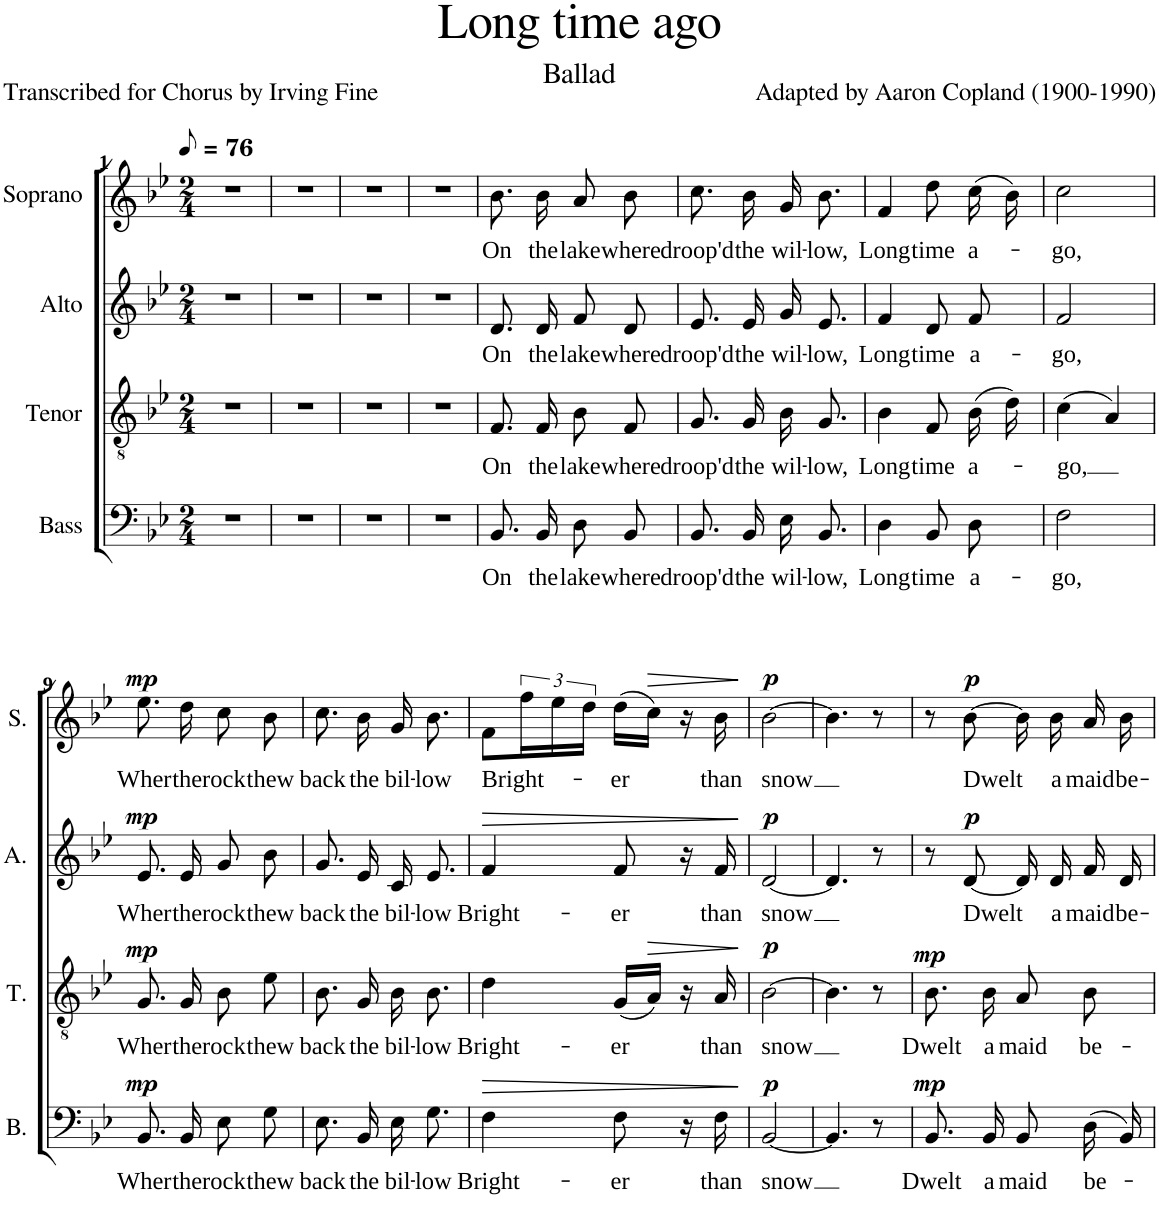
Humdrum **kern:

**kern	**text	**dynam	**kern	**text	**dynam	**kern	**text	**dynam	**kern	**text	**dynam
*part4	*part4	*part4	*part3	*part3	*part3	*part2	*part2	*part2	*part1	*part1	*part1
*staff4	*staff4	*staff4	*staff3	*staff3	*staff3	*staff2	*staff2	*staff2	*staff1	*staff1	*staff1
*I"Bass	*	*	*I"Tenor	*	*	*I"Alto	*	*	*I"Soprano	*	*
*I'B.	*	*	*I'T.	*	*	*I'A.	*	*	*I'S.	*	*
*clefF4	*	*	*clefGv2	*	*	*clefG2	*	*	*clefG2	*	*
*k[b-e-]	*	*	*k[b-e-]	*	*	*k[b-e-]	*	*	*k[b-e-]	*	*
*M2/4	*	*	*M2/4	*	*	*M2/4	*	*	*M2/4	*	*
*MM38	*	*	*MM38	*	*	*MM38	*	*	*MM38	*	*
=1	=1	=1	=1	=1	=1	=1	=1	=1	=1	=1	=1
2r	.	.	2r	.	.	2r	.	.	2r	.	.
=2	=2	=2	=2	=2	=2	=2	=2	=2	=2	=2	=2
2r	.	.	2r	.	.	2r	.	.	2r	.	.
=3	=3	=3	=3	=3	=3	=3	=3	=3	=3	=3	=3
2r	.	.	2r	.	.	2r	.	.	2r	.	.
=4	=4	=4	=4	=4	=4	=4	=4	=4	=4	=4	=4
2r	.	.	2r	.	.	2r	.	.	2r	.	.
=5	=5	=5	=5	=5	=5	=5	=5	=5	=5	=5	=5
!	!LO:LY:b	!	!	!LO:LY:b	!	!	!LO:LY:b	!	!	!LO:LY:b	!
8.BB-/L	On	.	8.F/	On	.	8.d/L	On	.	8.b-\	On	.
!	!LO:LY:b	!	!	!LO:LY:b	!	!	!LO:LY:b	!	!	!LO:LY:b	!
16BB-/Jk	the	.	16F/	the	.	16d/Jk	the	.	16b-\	the	.
!	!LO:LY:b	!	!	!LO:LY:b	!	!	!LO:LY:b	!	!	!LO:LY:b	!
8D/L	lake	.	8B-\	lake	.	8f/L	lake	.	8a/	lake	.
!	!LO:LY:b	!	!	!LO:LY:b	!	!	!LO:LY:b	!	!	!LO:LY:b	!
8BB-/J	where	.	8F/	where	.	8d/J	where	.	8b-\	where	.
=6	=6	=6	=6	=6	=6	=6	=6	=6	=6	=6	=6
!	!LO:LY:b	!	!	!LO:LY:b	!	!	!LO:LY:b	!	!	!LO:LY:b	!
8.BB-/L	droop'd	.	8.G/	droop'd	.	8.e-/L	droop'd	.	8.cc\	droop'd	.
!	!LO:LY:b	!	!	!LO:LY:b	!	!	!LO:LY:b	!	!	!LO:LY:b	!
16BB-/Jk	the	.	16G/	the	.	16e-/Jk	the	.	16b-\	the	.
!	!LO:LY:b	!	!	!LO:LY:b	!	!	!LO:LY:b	!	!	!LO:LY:b	!
16E-/KL	wil-	.	16B-\	wil-	.	16g/KL	wil-	.	16g/	wil-	.
!	!LO:LY:b	!	!	!LO:LY:b	!	!	!LO:LY:b	!	!	!LO:LY:b	!
8.BB-/J	-low,	.	8.G/	-low,	.	8.e-/J	-low,	.	8.b-\	-low,	.
=7	=7	=7	=7	=7	=7	=7	=7	=7	=7	=7	=7
!	!LO:LY:b	!	!	!LO:LY:b	!	!	!LO:LY:b	!	!	!LO:LY:b	!
4D\	Long	.	4B-\	Long	.	4f/	Long	.	4f/	Long	.
!	!LO:LY:b	!	!	!LO:LY:b	!	!	!LO:LY:b	!	!	!LO:LY:b	!
8BB-/L	time	.	8F/	time	.	8d/L	time	.	8dd\	time	.
!	!LO:LY:b	!	!	!LO:LY:b	!	!	!LO:LY:b	!	!	!LO:LY:b	!
8D/J	a-	.	(16B-\	a-	.	8f/J	a-	.	(16cc\	a-	.
.	.	.	16d\)	.	.	.	.	.	16b-\)	.	.
=8	=8	=8	=8	=8	=8	=8	=8	=8	=8	=8	=8
!	!LO:LY:b	!	!	!LO:LY:b	!	!	!LO:LY:b	!	!	!LO:LY:b	!
2F\	-go,	.	(4c\	-go,	.	2f/	-go,	.	2cc\	-go,	.
.	.	.	4A/)	.	.	.	.	.	.	.	.
!!LO:LB:g=z
=9	=9	=9	=9	=9	=9	=9	=9	=9	=9	=9	=9
!	!LO:LY:b	!LO:DY:a	!	!LO:LY:b	!LO:DY:a	!	!LO:LY:b	!LO:DY:a	!	!LO:LY:b	!LO:DY:a
8.BB-/L	Wher	mp	8.G/	Wher	mp	8.e-/L	Wher	mp	8.ee-\	Wher	mp
!	!LO:LY:b	!	!	!LO:LY:b	!	!	!LO:LY:b	!	!	!LO:LY:b	!
16BB-/Jk	the	.	16G/	the	.	16e-/Jk	the	.	16dd\	the	.
!	!LO:LY:b	!	!	!LO:LY:b	!	!	!LO:LY:b	!	!	!LO:LY:b	!
8E-\L	rock	.	8B-\	rock	.	8g/L	rock	.	8cc\	rock	.
!	!LO:LY:b	!	!	!LO:LY:b	!	!	!LO:LY:b	!	!	!LO:LY:b	!
8G\J	thew	.	8e-\	thew	.	8b-/J	thew	.	8b-\	thew	.
=10	=10	=10	=10	=10	=10	=10	=10	=10	=10	=10	=10
!	!LO:LY:b	!	!	!LO:LY:b	!	!	!LO:LY:b	!	!	!LO:LY:b	!
8.E-/L	back	.	8.B-\	back	.	8.g/L	back	.	8.cc\	back	.
!	!LO:LY:b	!	!	!LO:LY:b	!	!	!LO:LY:b	!	!	!LO:LY:b	!
16BB-/Jk	the	.	16G/	the	.	16e-/Jk	the	.	16b-\	the	.
!	!LO:LY:b	!	!	!LO:LY:b	!	!	!LO:LY:b	!	!	!LO:LY:b	!
16E-\KL	bil-	.	16B-\	bil-	.	16c/KL	bil-	.	16g/	bil-	.
!	!LO:LY:b	!	!	!LO:LY:b	!	!	!LO:LY:b	!	!	!LO:LY:b	!
8.G\J	-low	.	8.B-\	-low	.	8.e-/J	-low	.	8.b-\	-low	.
=11	=11	=11	=11	=11	=11	=11	=11	=11	=11	=11	=11
!	!LO:LY:b	!LO:HP:b	!	!LO:LY:b	!	!	!LO:LY:b	!LO:HP:b	!	!LO:LY:b	!
4F\	Bright-	>	4d\	Bright-	.	4f/	Bright-	>	8f\L	Bright-	.
.	.	.	.	.	.	.	.	.	24ff\L	.	.
.	.	.	.	.	.	.	.	.	24ee-\	.	.
.	.	.	.	.	.	.	.	.	24dd\JJ	.	.
!	!LO:LY:b	!	!	!LO:LY:b	!	!	!LO:LY:b	!	!	!LO:LY:b	!
8F\	-er	.	(16G/LL	-er	.	8f/	-er	.	(16dd\LL	-er	.
!	!	!	!	!	!LO:HP:b	!	!	!	!	!	!LO:HP:b
.	.	.	16A/JJ)	.	>	.	.	.	16cc\JJ)	.	>
16r	.	.	16r	.	.	16r	.	.	16r	.	.
!	!LO:LY:b	!	!	!LO:LY:b	!	!	!LO:LY:b	!	!	!LO:LY:b	!
16F\	than	.	16A/	than	.	16f/	than	.	16b-\	than	.
.	.	]	.	.	]	.	.	]	.	.	]
=12	=12	=12	=12	=12	=12	=12	=12	=12	=12	=12	=12
!	!LO:LY:b	!LO:DY:a	!	!LO:LY:b	!LO:DY:a	!	!LO:LY:b	!LO:DY:a	!	!LO:LY:b	!LO:DY:a
[2BB-/	snow	p	[2B-\	snow	p	[2d/	snow	p	[2b-\	snow	p
=13	=13	=13	=13	=13	=13	=13	=13	=13	=13	=13	=13
4.BB-/]	.	.	4.B-\]	.	.	4.d/]	.	.	4.b-\]	.	.
8r	.	.	8r	.	.	8r	.	.	8r	.	.
=14	=14	=14	=14	=14	=14	=14	=14	=14	=14	=14	=14
!	!LO:LY:b	!LO:DY:a	!	!LO:LY:b	!LO:DY:a	!	!	!	!	!	!
8.BB-/L	-Dwelt	mp	8.B-\	-Dwelt	mp	8r	.	.	8r	.	.
!	!	!	!	!	!	!	!LO:LY:b	!LO:DY:a	!	!LO:LY:b	!LO:DY:a
.	.	.	.	.	.	[8d/	-Dwelt	p	[8b-\	-Dwelt	p
!	!LO:LY:b	!	!	!LO:LY:b	!	!	!	!	!	!	!
16BB-/Jk	a	.	16B-\	a	.	.	.	.	.	.	.
!	!LO:LY:b	!	!	!LO:LY:b	!	!	!	!	!	!	!
8BB-/L	maid	.	8A/	maid	.	16d/LL]	.	.	16b-\]	.	.
!	!	!	!	!	!	!	!LO:LY:b	!	!	!LO:LY:b	!
.	.	.	.	.	.	16d/J	a	.	16b-\	a	.
!	!LO:LY:b	!	!	!LO:LY:b	!	!	!LO:LY:b	!	!	!LO:LY:b	!
(16D/L	be-	.	8B-\	be-	.	16f/L	maid	.	16a/	maid	.
!	!	!	!	!	!	!	!LO:LY:b	!	!	!LO:LY:b	!
16BB-/JJ)	.	.	.	.	.	16d/JJ	be-	.	16b-\	be-	.
=	=	=	=	=	=	=	=	=	=	=	=
*-	*-	*-	*-	*-	*-	*-	*-	*-	*-	*-	*-
